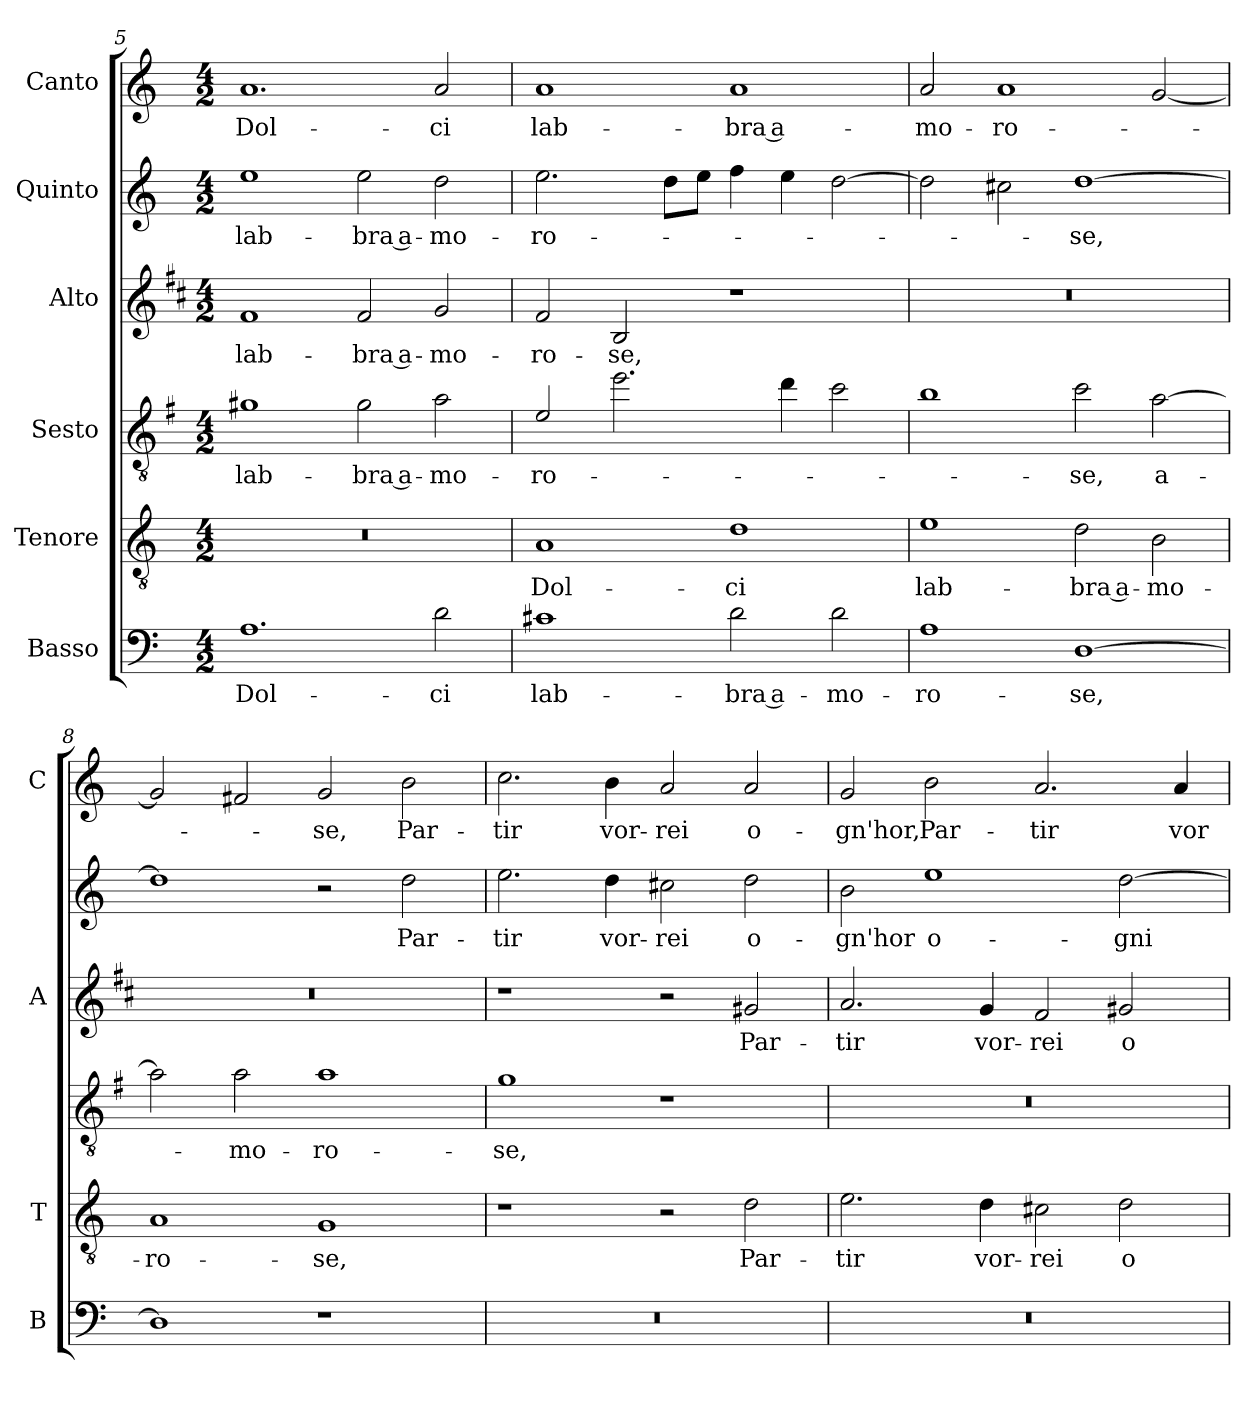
**kern	**text	**kern	**text	**kern	**text	**kern	**text	**kern	**text	**kern	**text
*part6	*part6	*part5	*part5	*part4	*part4	*part3	*part3	*part2	*part2	*part1	*part1
*staff6	*staff6	*staff5	*staff5	*staff4	*staff4	*staff3	*staff3	*staff2	*staff2	*staff1	*staff1
*I"Basso	*	*I"Tenore	*	*I"Sesto	*	*I"Alto	*	*I"Quinto	*	*I"Canto	*
*I'B	*	*I'T	*	*	*	*I'A	*	*	*	*I'C	*
*clefF4	*	*clefGv2	*	*clefGv2	*	*clefG2	*	*clefG2	*	*clefG2	*
*	*	*	*	*ITrd4c7	*	*ITrd1c2	*	*	*	*	*
*k[]	*	*k[]	*	*k[]	*	*k[]	*	*k[]	*	*k[]	*
*C:	*	*C:	*	*C:	*	*C:	*	*C:	*	*C:	*
*M4/2	*	*M4/2	*	*M4/2	*	*M4/2	*	*M4/2	*	*M4/2	*
=5	=5	=5	=5	=5	=5	=5	=5	=5	=5	=5	=5
!	!LO:LY:b	!	!	!	!LO:LY:b	!	!LO:LY:b	!	!LO:LY:b	!	!LO:LY:b
1.A	Dol-	0r	.	1c#X	lab-	1e	lab-	1ee	lab-	1.a	Dol-
!	!	!	!	!	!LO:LY:b	!	!LO:LY:b	!	!LO:LY:b	!	!
.	.	.	.	2c#\	-bra a-	2e/	-bra a-	2ee\	-bra a-	.	.
!	!LO:LY:b	!	!	!	!LO:LY:b	!	!LO:LY:b	!	!LO:LY:b	!	!LO:LY:b
2d\	-ci	.	.	2d\	-mo-	2f/	-mo-	2dd\	-mo-	2a/	-ci
=6	=6	=6	=6	=6	=6	=6	=6	=6	=6	=6	=6
!	!LO:LY:b	!	!LO:LY:b	!	!LO:LY:b	!	!LO:LY:b	!	!LO:LY:b	!	!LO:LY:b
1c#X	lab-	1A	Dol-	2A/	-ro-	2e/	-ro-	2.ee\	-ro-	1a	lab-
!	!	!	!	!	!	!	!LO:LY:b	!	!	!	!
.	.	.	.	2.a\	.	2A/	-se,	.	.	.	.
.	.	.	.	.	.	.	.	8dd\L	.	.	.
.	.	.	.	.	.	.	.	8ee\J	.	.	.
!	!LO:LY:b	!	!LO:LY:b	!	!	!	!	!	!	!	!LO:LY:b
2d\	-bra a-	1d	-ci	.	.	1r	.	4ff\	.	1a	-bra a-
.	.	.	.	4g\	.	.	.	4ee\	.	.	.
!	!LO:LY:b	!	!	!	!	!	!	!	!	!	!
2d\	-mo-	.	.	2f\	.	.	.	[2dd\	.	.	.
!!LO:LB:g=z
=7	=7	=7	=7	=7	=7	=7	=7	=7	=7	=7	=7
!	!LO:LY:b	!	!LO:LY:b	!	!	!	!	!	!	!	!LO:LY:b
1A	-ro-	1e	lab-	1e	.	0r	.	2dd\]	.	2a/	-mo-
!	!	!	!	!	!	!	!	!	!	!	!LO:LY:b
.	.	.	.	.	.	.	.	2cc#X\	.	1a	-ro-
!	!LO:LY:b	!	!LO:LY:b	!	!LO:LY:b	!	!	!	!LO:LY:b	!	!
[1D	-se,	2d\	-bra a-	2f\	-se,	.	.	[1dd	-se,	.	.
!	!	!	!LO:LY:b	!	!LO:LY:b	!	!	!	!	!	!
.	.	2B\	-mo-	[2d\	a-	.	.	.	.	[2g/	.
=8	=8	=8	=8	=8	=8	=8	=8	=8	=8	=8	=8
!	!	!	!LO:LY:b	!	!	!	!	!	!	!	!
1D]	.	1A	-ro-	2d\]	.	0r	.	1dd]	.	2g/]	.
!	!	!	!	!	!LO:LY:b	!	!	!	!	!	!
.	.	.	.	2d\	-mo-	.	.	.	.	2f#X/	.
!	!	!	!LO:LY:b	!	!LO:LY:b	!	!	!	!	!	!LO:LY:b
1r	.	1G	-se,	1d	-ro-	.	.	2r	.	2g/	-se,
!	!	!	!	!	!	!	!	!	!LO:LY:b	!	!LO:LY:b
.	.	.	.	.	.	.	.	2dd\	Par-	2b\	Par-
=9	=9	=9	=9	=9	=9	=9	=9	=9	=9	=9	=9
!	!	!	!	!	!LO:LY:b	!	!	!	!LO:LY:b	!	!LO:LY:b
0r	.	1r	.	1c	-se,	1r	.	2.ee\	-tir	2.cc\	-tir
!	!	!	!	!	!	!	!	!	!LO:LY:b	!	!LO:LY:b
.	.	.	.	.	.	.	.	4dd\	vor-	4b\	vor-
!	!	!	!	!	!	!	!	!	!LO:LY:b	!	!LO:LY:b
.	.	2r	.	1r	.	2r	.	2cc#X\	-rei	2a/	-rei
!	!	!	!LO:LY:b	!	!	!	!LO:LY:b	!	!LO:LY:b	!	!LO:LY:b
.	.	2d\	Par-	.	.	2f#X/	Par-	2dd\	o-	2a/	o-
=10	=10	=10	=10	=10	=10	=10	=10	=10	=10	=10	=10
!	!	!	!LO:LY:b	!	!	!	!LO:LY:b	!	!LO:LY:b	!	!LO:LY:b
0r	.	2.e\	-tir	0r	.	2.g/	-tir	2b\	-gn'hor	2g/	-gn'hor,
!	!	!	!	!	!	!	!	!	!LO:LY:b	!	!LO:LY:b
.	.	.	.	.	.	.	.	1ee	o-	2b\	Par-
!	!	!	!LO:LY:b	!	!	!	!LO:LY:b	!	!	!	!
.	.	4d\	vor-	.	.	4f/	vor-	.	.	.	.
!	!	!	!LO:LY:b	!	!	!	!LO:LY:b	!	!	!	!LO:LY:b
.	.	2c#X\	-rei	.	.	2e/	-rei	.	.	2.a/	-tir
!	!	!	!LO:LY:b	!	!	!	!LO:LY:b	!	!LO:LY:b	!	!
.	.	2d\	o-	.	.	2f#X/	o-	[2dd\	-gni	.	.
!	!	!	!	!	!	!	!	!	!	!	!LO:LY:b
.	.	.	.	.	.	.	.	.	.	4a/	vor-
=	=	=	=	=	=	=	=	=	=	=	=
*-	*-	*-	*-	*-	*-	*-	*-	*-	*-	*-	*-
